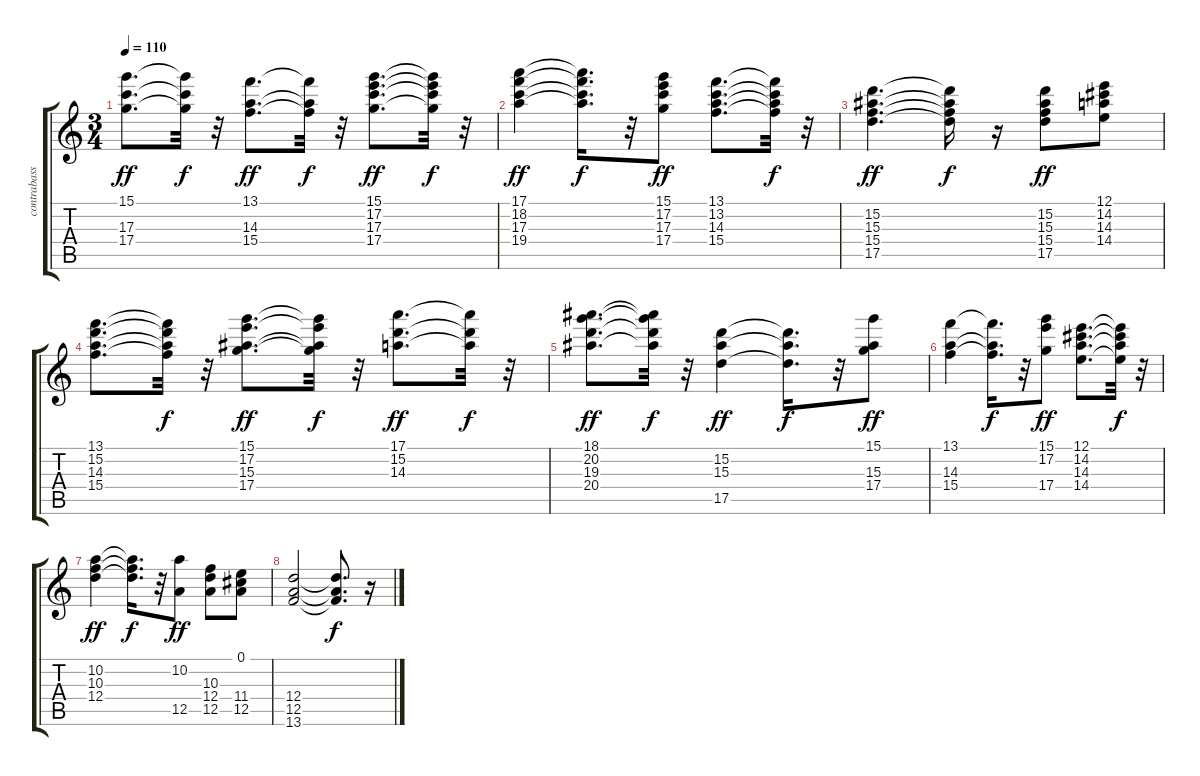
\track ("contrabass" "contrabass") {instrument contrabass}
\staff {score tabs}
\tuning (E4 B3 G3 D3 A2 E2) {hide}
\ts (3 4)
\tempo 110
\clef g2
\ks c
(15.1 17.3 17.4).8{d dy ff} (15.1{t} 17.3{t} 17.4{t}).32{dy f} r.32 (13.1 14.3 15.4).8{d dy ff} (13.1{t} 14.3{t} 15.4{t}).32{dy f} r.32 (15.1 17.2 17.3 17.4).8{d dy ff} (15.1{t} 17.2{t} 17.3{t} 17.4{t}).32{dy f} r.32 |
(17.1 18.2 17.3 19.4).4{dy ff} (17.1{t} 18.2{t} 17.3{t} 19.4{t}).16{d dy f} r.32 (15.1 17.2 17.3 17.4).8{dy ff} (13.1 13.2 14.3 15.4).8{d} (13.1{t} 13.2{t} 14.3{t} 15.4{t}).32{dy f} r.32 |
(15.2 15.3 15.4 17.5).4{d dy ff} (15.2{t} 15.3{t} 15.4{t} 17.5{t}).16{dy f} r.16 (15.2 15.3 15.4 17.5).8{dy ff} (12.1 14.2 14.3 14.4).8 |
(13.1 15.2 14.3 15.4).8{d} (13.1{t} 15.2{t} 14.3{t} 15.4{t}).32{dy f} r.32 (15.1 17.2 15.3 17.4).8{d dy ff} (15.1{t} 17.2{t} 15.3{t} 17.4{t}).32{dy f} r.32 (17.1 15.2 14.3).8{d dy ff} (17.1{t} 15.2{t} 14.3{t}).32{dy f} r.32 |
(18.1 20.2 19.3 20.4).8{d dy ff} (18.1{t} 20.2{t} 19.3{t} 20.4{t}).32{dy f} r.32 (15.2 15.3 17.5).4{dy ff} (15.2{t} 15.3{t} 17.5{t}).16{d dy f} r.32 (15.1 15.3 17.4).8{dy ff} |
(13.1 14.3 15.4).4 (13.1{t} 14.3{t} 15.4{t}).16{d dy f} r.32 (15.1 17.2 17.4).8{dy ff} (12.1 14.2 14.3 14.4).8{d} (12.1{t} 14.2{t} 14.3{t} 14.4{t}).32{dy f} r.32 |
(10.2 10.3 12.4).4{dy ff} (10.2{t} 10.3{t} 12.4{t}).16{d dy f} r.32 (10.2 12.5).8{dy ff} (10.3 12.4 12.5).8 (0.1 11.4 12.5).8 |
(12.4 12.5 13.6).2 (12.4{t} 12.5{t} 13.6{t}).8{d dy f} r.16
